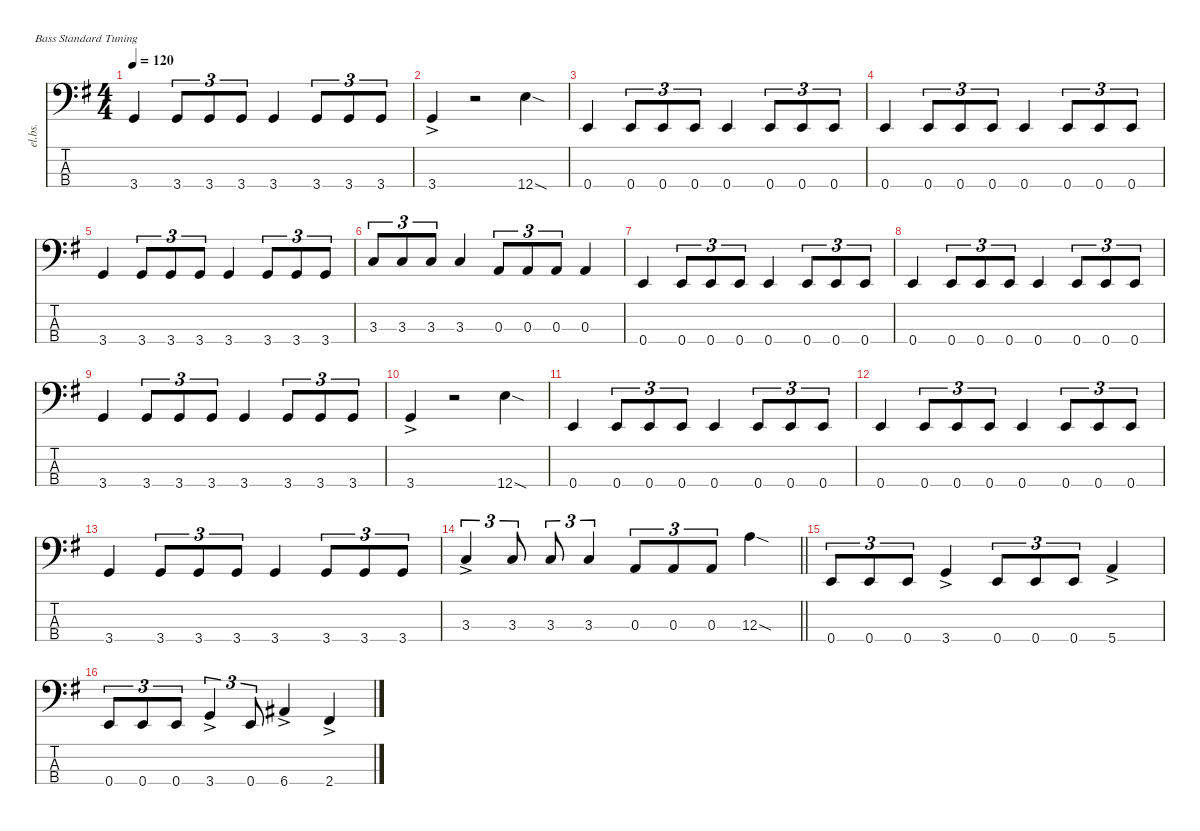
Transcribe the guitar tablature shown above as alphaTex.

\defaultSystemsLayout 4
\hideDynamics
\bracketExtendMode nobrackets
\otherSystemsTrackNameOrientation horizontal
\track ("Bajo 1" "el.bs.") {defaultSystemsLayout 8 instrument electricbassfinger}
\staff {score tabs}
\tuning (G2 D2 A1 E1)
\ts (4 4)
\tempo 120
\clef f4
\ks g
3.4{acc forcenatural}.4{dy f beam Up} 3.4{acc forcenatural}.8{tu (3 2) beam Up} 3.4{acc forcenatural}.8{tu (3 2) beam Up} 3.4{acc forcenatural}.8{tu (3 2) beam Up} 3.4{acc forcenatural}.4{beam Up} 3.4{acc forcenatural}.8{tu (3 2) beam Up} 3.4{acc forcenatural}.8{tu (3 2) beam Up} 3.4{acc forcenatural}.8{tu (3 2) beam Up} |
3.4{ac acc forcenatural}.4{beam Up} r.2{beam Up} 12.4{sod acc forcenatural}.4{beam Down} |
0.4{acc forcenatural}.4{beam Up} 0.4{acc forcenatural}.8{tu (3 2) beam Up} 0.4{acc forcenatural}.8{tu (3 2) beam Up} 0.4{acc forcenatural}.8{tu (3 2) beam Up} 0.4{acc forcenatural}.4{beam Up} 0.4{acc forcenatural}.8{tu (3 2) beam Up} 0.4{acc forcenatural}.8{tu (3 2) beam Up} 0.4{acc forcenatural}.8{tu (3 2) beam Up} |
0.4{acc forcenatural}.4{beam Up} 0.4{acc forcenatural}.8{tu (3 2) beam Up} 0.4{acc forcenatural}.8{tu (3 2) beam Up} 0.4{acc forcenatural}.8{tu (3 2) beam Up} 0.4{acc forcenatural}.4{beam Up} 0.4{acc forcenatural}.8{tu (3 2) beam Up} 0.4{acc forcenatural}.8{tu (3 2) beam Up} 0.4{acc forcenatural}.8{tu (3 2) beam Up} |
3.4{acc forcenatural}.4{beam Up} 3.4{acc forcenatural}.8{tu (3 2) beam Up} 3.4{acc forcenatural}.8{tu (3 2) beam Up} 3.4{acc forcenatural}.8{tu (3 2) beam Up} 3.4{acc forcenatural}.4{beam Up} 3.4{acc forcenatural}.8{tu (3 2) beam Up} 3.4{acc forcenatural}.8{tu (3 2) beam Up} 3.4{acc forcenatural}.8{tu (3 2) beam Up} |
3.3{acc forcenatural}.8{tu (3 2) beam Up} 3.3{acc forcenatural}.8{tu (3 2) beam Up} 3.3{acc forcenatural}.8{tu (3 2) beam Up} 3.3{acc forcenatural}.4{beam Up} 0.3{acc forcenatural}.8{tu (3 2) beam Up} 0.3{acc forcenatural}.8{tu (3 2) beam Up} 0.3{acc forcenatural}.8{tu (3 2) beam Up} 0.3{acc forcenatural}.4{beam Up} |
0.4{acc forcenatural}.4{beam Up} 0.4{acc forcenatural}.8{tu (3 2) beam Up} 0.4{acc forcenatural}.8{tu (3 2) beam Up} 0.4{acc forcenatural}.8{tu (3 2) beam Up} 0.4{acc forcenatural}.4{beam Up} 0.4{acc forcenatural}.8{tu (3 2) beam Up} 0.4{acc forcenatural}.8{tu (3 2) beam Up} 0.4{acc forcenatural}.8{tu (3 2) beam Up} |
0.4{acc forcenatural}.4{beam Up} 0.4{acc forcenatural}.8{tu (3 2) beam Up} 0.4{acc forcenatural}.8{tu (3 2) beam Up} 0.4{acc forcenatural}.8{tu (3 2) beam Up} 0.4{acc forcenatural}.4{beam Up} 0.4{acc forcenatural}.8{tu (3 2) beam Up} 0.4{acc forcenatural}.8{tu (3 2) beam Up} 0.4{acc forcenatural}.8{tu (3 2) beam Up} |
3.4{acc forcenatural}.4{beam Up} 3.4{acc forcenatural}.8{tu (3 2) beam Up} 3.4{acc forcenatural}.8{tu (3 2) beam Up} 3.4{acc forcenatural}.8{tu (3 2) beam Up} 3.4{acc forcenatural}.4{beam Up} 3.4{acc forcenatural}.8{tu (3 2) beam Up} 3.4{acc forcenatural}.8{tu (3 2) beam Up} 3.4{acc forcenatural}.8{tu (3 2) beam Up} |
3.4{ac acc forcenatural}.4{beam Up} r.2{beam Up} 12.4{sod acc forcenatural}.4{beam Down} |
0.4{acc forcenatural}.4{beam Up} 0.4{acc forcenatural}.8{tu (3 2) beam Up} 0.4{acc forcenatural}.8{tu (3 2) beam Up} 0.4{acc forcenatural}.8{tu (3 2) beam Up} 0.4{acc forcenatural}.4{beam Up} 0.4{acc forcenatural}.8{tu (3 2) beam Up} 0.4{acc forcenatural}.8{tu (3 2) beam Up} 0.4{acc forcenatural}.8{tu (3 2) beam Up} |
0.4{acc forcenatural}.4{beam Up} 0.4{acc forcenatural}.8{tu (3 2) beam Up} 0.4{acc forcenatural}.8{tu (3 2) beam Up} 0.4{acc forcenatural}.8{tu (3 2) beam Up} 0.4{acc forcenatural}.4{beam Up} 0.4{acc forcenatural}.8{tu (3 2) beam Up} 0.4{acc forcenatural}.8{tu (3 2) beam Up} 0.4{acc forcenatural}.8{tu (3 2) beam Up} |
3.4{acc forcenatural}.4{beam Up} 3.4{acc forcenatural}.8{tu (3 2) beam Up} 3.4{acc forcenatural}.8{tu (3 2) beam Up} 3.4{acc forcenatural}.8{tu (3 2) beam Up} 3.4{acc forcenatural}.4{beam Up} 3.4{acc forcenatural}.8{tu (3 2) beam Up} 3.4{acc forcenatural}.8{tu (3 2) beam Up} 3.4{acc forcenatural}.8{tu (3 2) beam Up} |
\barLineRight lightlight
3.3{ac acc forcenatural}.4{tu (3 2) beam Up} 3.3{acc forcenatural}.8{tu (3 2) beam Up} 3.3{acc forcenatural}.8{tu (3 2) beam Up} 3.3{acc forcenatural}.4{tu (3 2) beam Up} 0.3{acc forcenatural}.8{tu (3 2) beam Up} 0.3{acc forcenatural}.8{tu (3 2) beam Up} 0.3{acc forcenatural}.8{tu (3 2) beam Up} 12.3{sod acc forcenatural}.4{beam Down} |
0.4{acc forcenatural}.8{tu (3 2) beam Up} 0.4{acc forcenatural}.8{tu (3 2) beam Up} 0.4{acc forcenatural}.8{tu (3 2) beam Up} 3.4{ac acc forcenatural}.4{beam Up} 0.4{acc forcenatural}.8{tu (3 2) beam Up} 0.4{acc forcenatural}.8{tu (3 2) beam Up} 0.4{acc forcenatural}.8{tu (3 2) beam Up} 5.4{ac acc forcenatural}.4{beam Up} |
0.4{acc forcenatural}.8{tu (3 2) beam Up} 0.4{acc forcenatural}.8{tu (3 2) beam Up} 0.4{acc forcenatural}.8{tu (3 2) beam Up} 3.4{ac acc forcenatural}.4{tu (3 2) beam Up} 0.4{acc forcenatural}.8{tu (3 2) beam Up} 6.4{ac acc #}.4{beam Up} 2.4{ac acc #}.4{beam Up}
